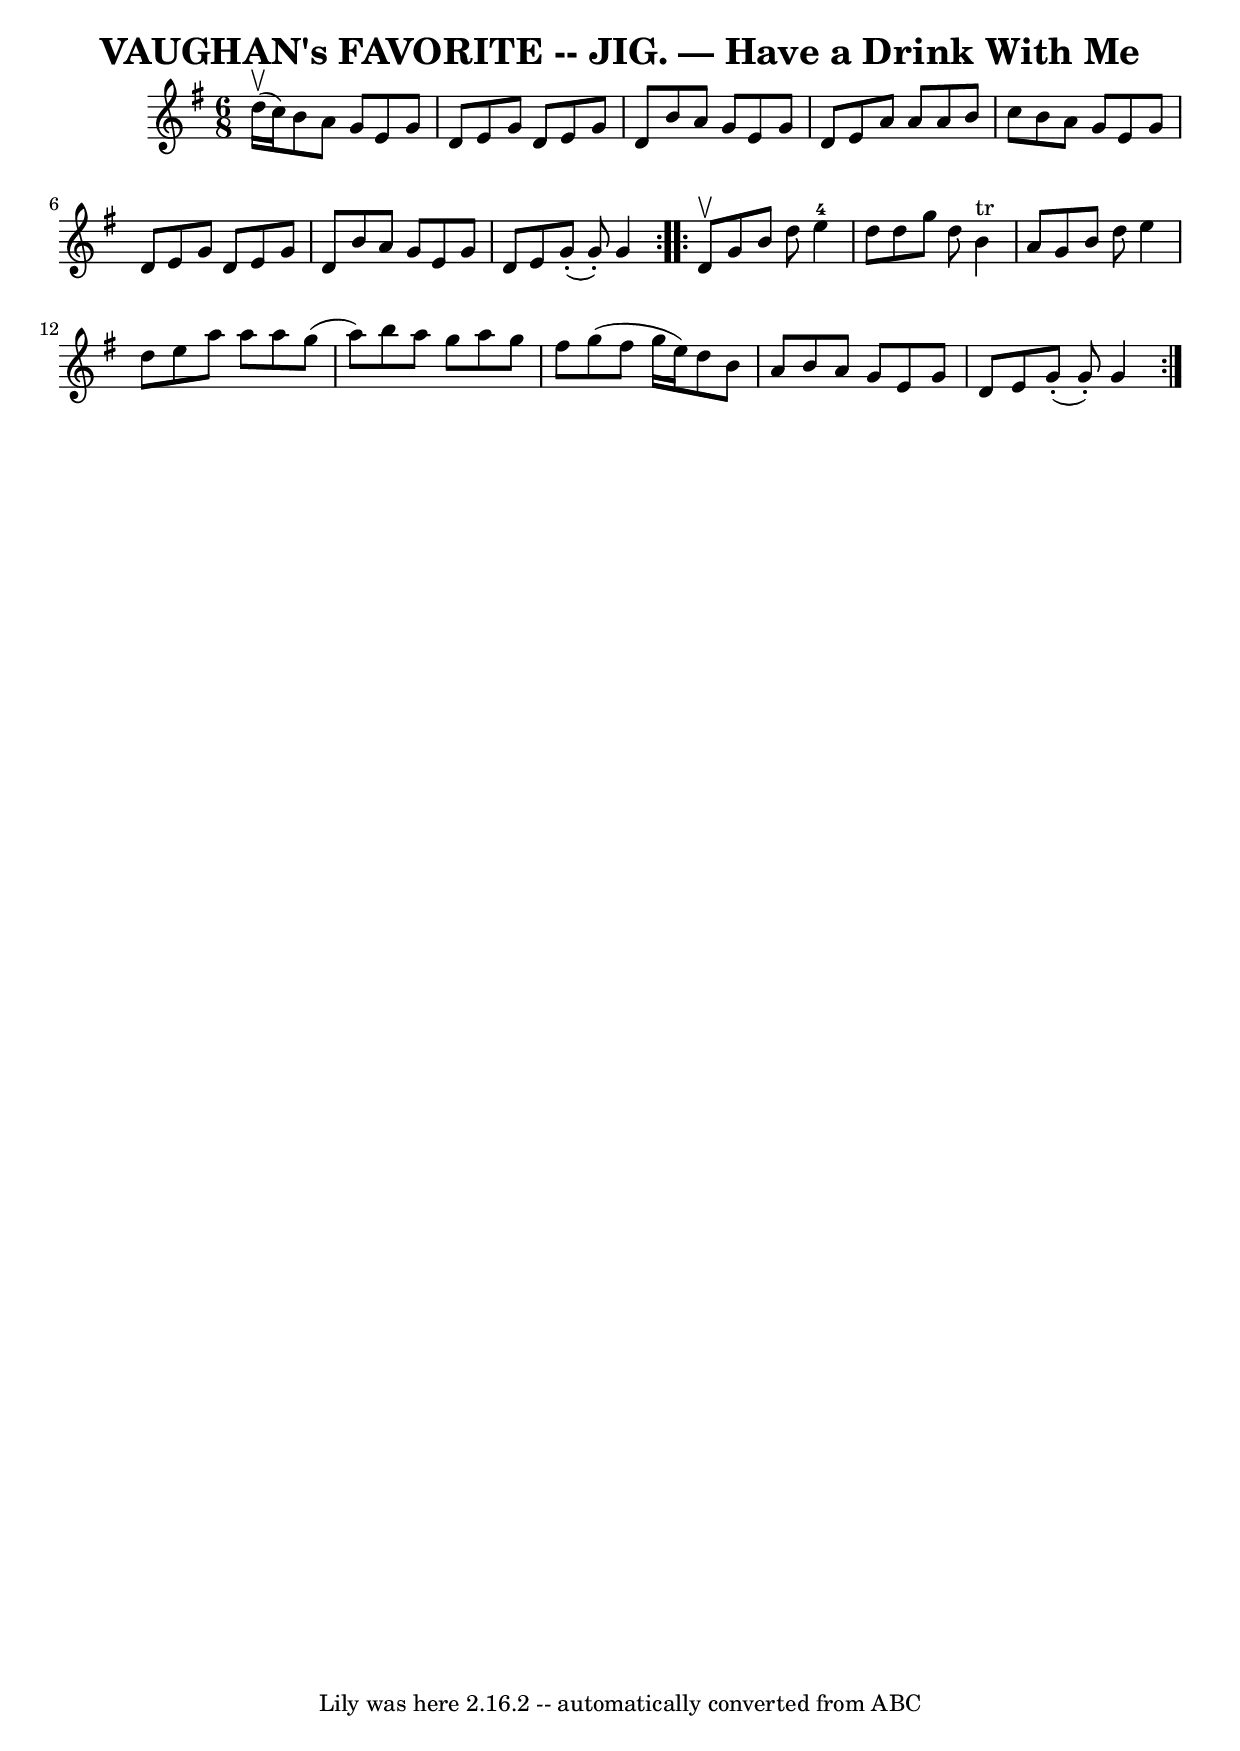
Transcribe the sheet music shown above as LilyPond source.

\version "2.16.2"
\include "Mammoth.ily"
\header {
  %% book = "Coles pg. 64.5"
  crossRefNumber = "25"
  footnotes = ""
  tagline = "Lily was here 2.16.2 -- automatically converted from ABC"
  title = "VAUGHAN's FAVORITE -- JIG. — Have a Drink With Me"

}
voicedefault =  {



  \repeat volta 2 {

    \time 6/8 
    \key g \major d''16 (^\upbow c''16) |
    b'8 a'8    
    g'8 e'8 g'8 d'8  |
    e'8 g'8 d'8 e'8 g'8 d'8  
    |
    b'8 a'8 g'8 e'8 g'8 d'8  |
    e'8 a'8 a'8 
    a'8 b'8 c''8  |
    b'8 a'8 g'8 e'8 g'8 d'8  
    |
    e'8 g'8 d'8 e'8 g'8 d'8  |
    b'8 a'8 g'8 
    e'8 g'8 d'8  |
    e'8 g'8 (-. g'8 -.) g'4  
  }     

  \repeat volta 2 {
    d'8^\upbow |
    g'8 b'8 d''8 e''4-4   
    d''8  |
    d''8 g''8 d''8 b'4^"tr" a'8  |
    g'8    
    b'8 d''8 e''4 d''8  |
    e''8 a''8 a''8 a''8 g''8 (
    a''8) |
    b''8 a''8 g''8 a''8 g''8 fis''8  |
    
    g''8 (fis''8 g''16 e''16) d''8 b'8 a'8  |
    b'8    
    a'8 g'8 e'8 g'8 d'8  |
    e'8 g'8 (-. g'8 -.) g'4  

  }   

}

\score{
  <<

    \context Staff="default"
    {
      \voicedefault 
      
    }

  >>
  \layout {
    
  }
  \midi {
  }

}
